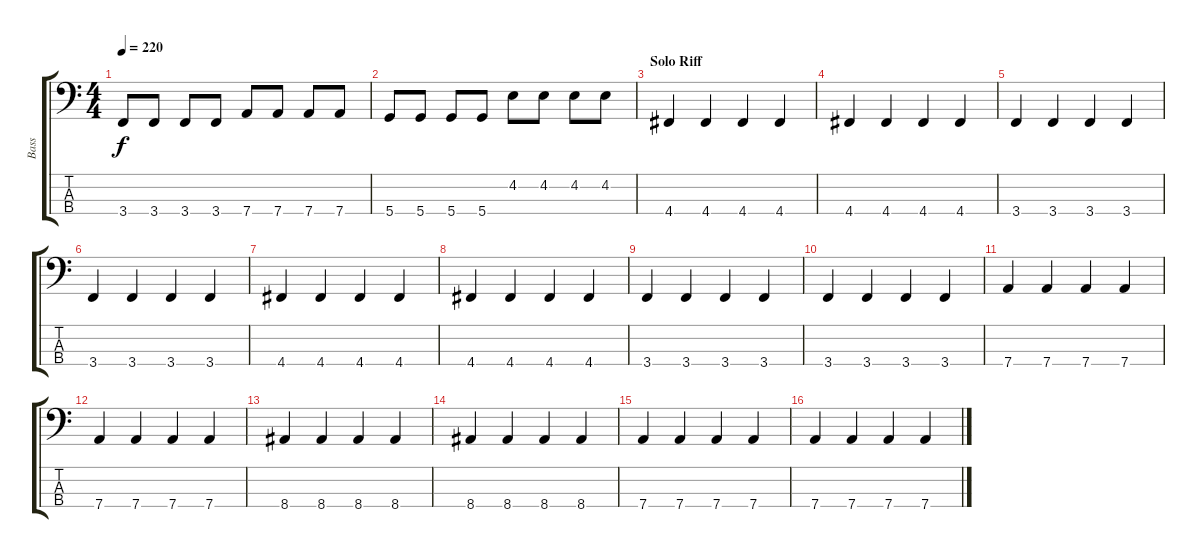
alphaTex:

\track ("Bass" "Bass") {instrument electricbassfinger}
\staff {score tabs}
\tuning (F2 C2 G1 D1) {hide}
\ts (4 4)
\tempo 220
\clef f4
\ks c
3.4.8{dy f} 3.4.8 3.4.8 3.4.8 7.4.8 7.4.8 7.4.8 7.4.8 |
5.4.8 5.4.8 5.4.8 5.4.8 4.2.8 4.2.8 4.2.8 4.2.8 |
\section ("" "Solo Riff")
4.4.4 4.4.4 4.4.4 4.4.4 |
4.4.4 4.4.4 4.4.4 4.4.4 |
3.4.4 3.4.4 3.4.4 3.4.4 |
3.4.4 3.4.4 3.4.4 3.4.4 |
4.4.4 4.4.4 4.4.4 4.4.4 |
4.4.4 4.4.4 4.4.4 4.4.4 |
3.4.4 3.4.4 3.4.4 3.4.4 |
3.4.4 3.4.4 3.4.4 3.4.4 |
7.4.4 7.4.4 7.4.4 7.4.4 |
7.4.4 7.4.4 7.4.4 7.4.4 |
8.4.4 8.4.4 8.4.4 8.4.4 |
8.4.4 8.4.4 8.4.4 8.4.4 |
7.4.4 7.4.4 7.4.4 7.4.4 |
7.4.4 7.4.4 7.4.4 7.4.4
